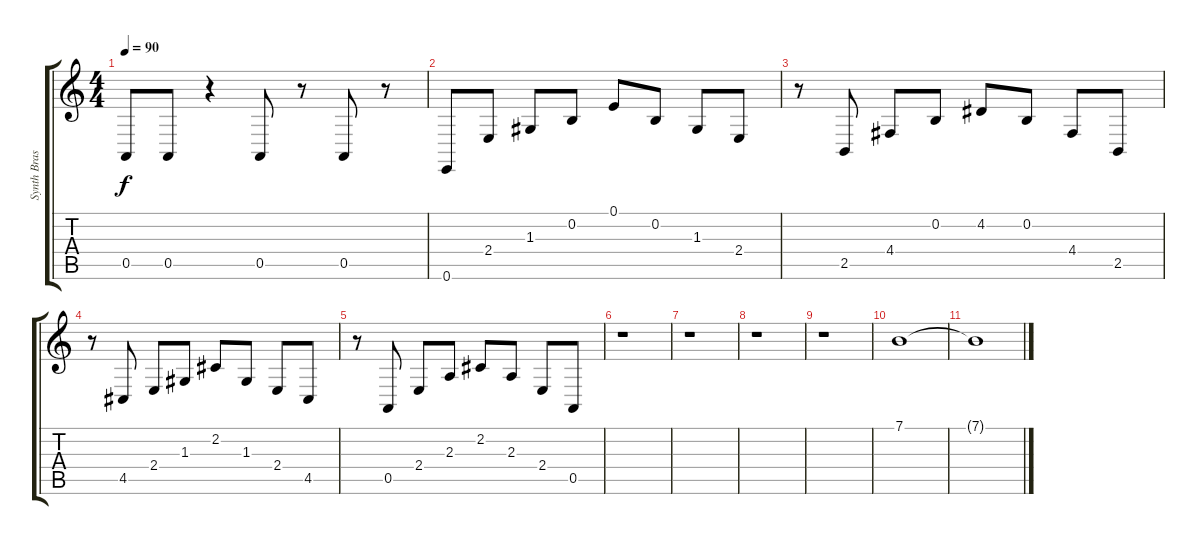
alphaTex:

\track ("Synth Brass" "Synth Bras") {instrument synthbrass1}
\staff {score tabs}
\tuning (E4 B3 G3 D3 A2 E2) {hide}
\ts (4 4)
\tempo 90
\clef g2
\ks c
0.5.8{dy f} 0.5.8 r.4 0.5.8 r.8 0.5.8 r.8 |
0.6.8 2.4.8 1.3.8 0.2.8 0.1.8 0.2.8 1.3.8 2.4.8 |
r.8 2.5.8 4.4.8 0.2.8 4.2.8 0.2.8 4.4.8 2.5.8 |
r.8 4.5.8 2.4.8 1.3.8 2.2.8 1.3.8 2.4.8 4.5.8 |
r.8 0.5.8 2.4.8 2.3.8 2.2.8 2.3.8 2.4.8 0.5.8 |
r.1 |
r.1 |
r.1 |
r.1 |
7.1.1{volume 6 instrument synthbrass1} |
7.1{t}.1
